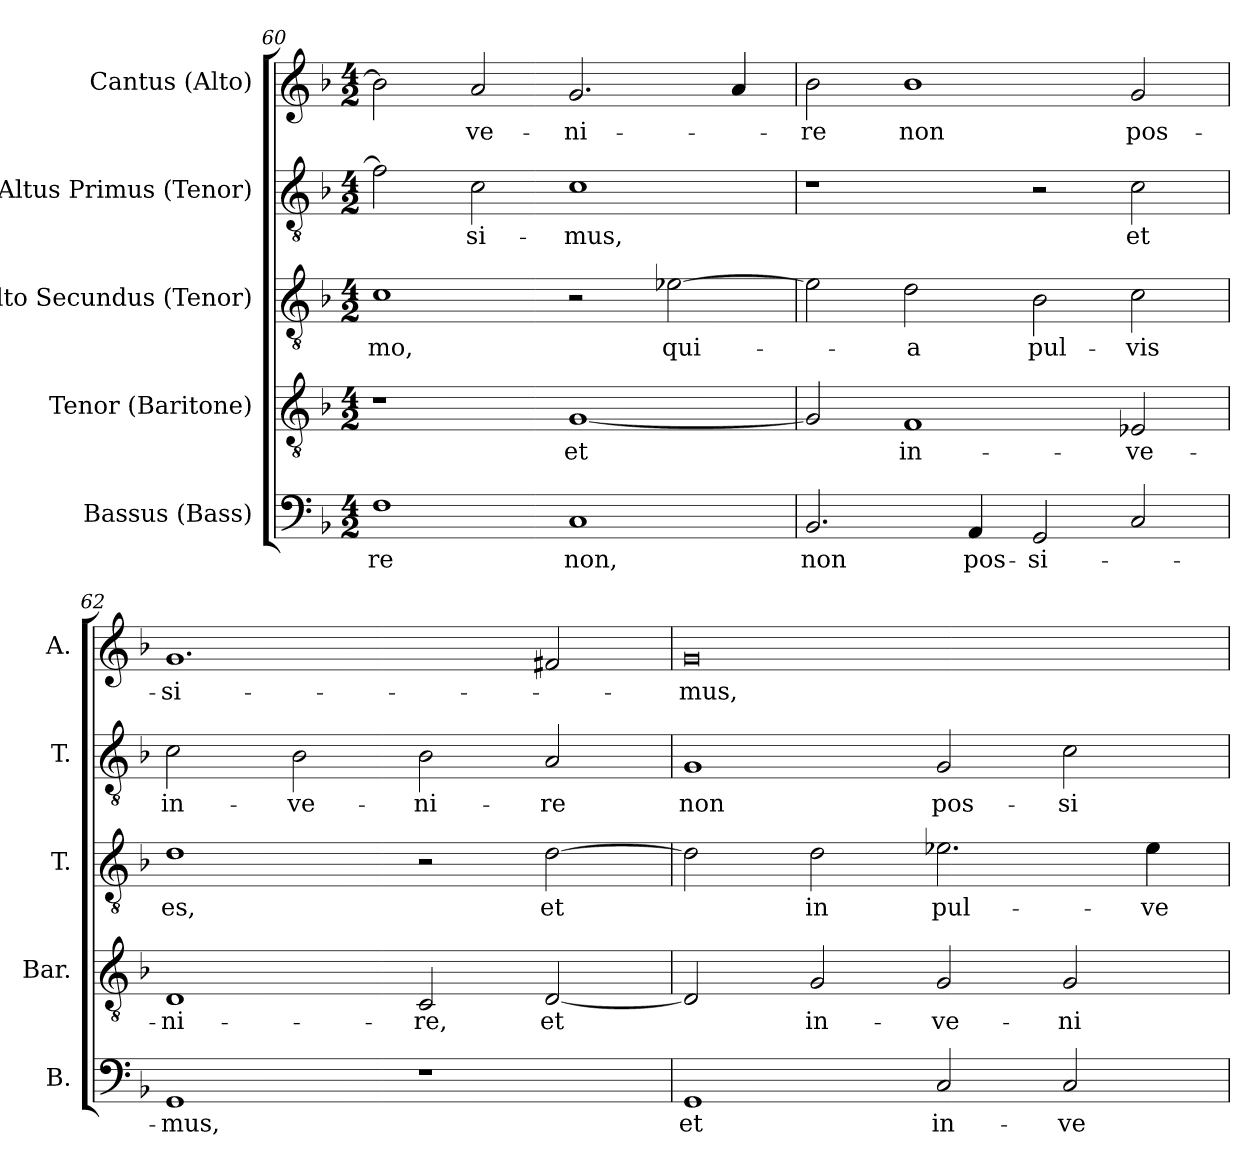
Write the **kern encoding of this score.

**kern	**text	**kern	**text	**kern	**text	**kern	**text	**kern	**text
*part5	*part5	*part4	*part4	*part3	*part3	*part2	*part2	*part1	*part1
*staff5	*staff5	*staff4	*staff4	*staff3	*staff3	*staff2	*staff2	*staff1	*staff1
*I"Bassus (Bass)	*	*I"Tenor (Baritone)	*	*I"Alto Secundus (Tenor)	*	*I"Altus Primus (Tenor)	*	*I"Cantus (Alto)	*
*I'B.	*	*I'Bar.	*	*I'T.	*	*I'T.	*	*I'A.	*
!!LO:PB:g=z
*clefF4	*	*clefGv2	*	*clefGv2	*	*clefGv2	*	*clefG2	*
*	*	*ITrd7c12	*	*ITrd7c12	*	*ITrd7c12	*	*	*
*k[b-]	*	*k[b-]	*	*k[b-]	*	*k[b-]	*	*k[b-]	*
*F:	*	*F:	*	*F:	*	*F:	*	*F:	*
*M4/2	*	*M4/2	*	*M4/2	*	*M4/2	*	*M4/2	*
=60	=60	=60	=60	=60	=60	=60	=60	=60	=60
!	!LO:LY:b:color=#000000	!	!	!	!	!	!	!	!
!	!	!	!	!	!LO:LY:b:color=#000000	!	!	!	!
1Fi	-re	1r	.	1Ci	-mo,	2Fi\]	.	2b-i\]	.
!	!	!	!	!	!	!	!LO:LY:b:color=#000000	!	!
!	!	!	!	!	!	!	!	!	!LO:LY:b:color=#000000
.	.	.	.	.	.	2Ci\	-si-	2ai/	-ve-
!	!LO:LY:b:color=#000000	!	!	!	!	!	!	!	!
!	!	!	!LO:LY:b:color=#000000	!	!	!	!	!	!
!	!	!	!	!	!	!	!LO:LY:b:color=#000000	!	!
!	!	!	!	!	!	!	!	!	!LO:LY:b:color=#000000
1Ci	non,	[1GGi	et	2r	.	1Ci	-mus,	2.gi/	-ni-
!	!	!	!	!	!LO:LY:b:color=#000000	!	!	!	!
.	.	.	.	[2E-Xi\	qui-	.	.	.	.
.	.	.	.	.	.	.	.	4ai/	.
=61	=61	=61	=61	=61	=61	=61	=61	=61	=61
!	!LO:LY:b:color=#000000	!	!	!	!	!	!	!	!
!	!	!	!	!	!	!	!	!	!LO:LY:b:color=#000000
2.BB-i/	non	2GGi/]	.	2E-i\]	.	1r	.	2b-i\	-re
!	!	!	!LO:LY:b:color=#000000	!	!	!	!	!	!
!	!	!	!	!	!LO:LY:b:color=#000000	!	!	!	!
!	!	!	!	!	!	!	!	!	!LO:LY:b:color=#000000
.	.	1FFi	in-	2Di\	-a	.	.	1b-i	non
!	!LO:LY:b:color=#000000	!	!	!	!	!	!	!	!
4AAi/	pos-	.	.	.	.	.	.	.	.
!	!LO:LY:b:color=#000000	!	!	!	!	!	!	!	!
!	!	!	!	!	!LO:LY:b:color=#000000	!	!	!	!
2GGi/	-si-	.	.	2BB-i\	pul-	2r	.	.	.
!	!	!	!LO:LY:b:color=#000000	!	!	!	!	!	!
!	!	!	!	!	!LO:LY:b:color=#000000	!	!	!	!
!	!	!	!	!	!	!	!LO:LY:b:color=#000000	!	!
!	!	!	!	!	!	!	!	!	!LO:LY:b:color=#000000
2Ci/	.	2EE-Xi/	-ve-	2Ci\	-vis	2Ci\	et	2gi/	pos-
=62	=62	=62	=62	=62	=62	=62	=62	=62	=62
!	!LO:LY:b:color=#000000	!	!	!	!	!	!	!	!
!	!	!	!LO:LY:b:color=#000000	!	!	!	!	!	!
!	!	!	!	!	!LO:LY:b:color=#000000	!	!	!	!
!	!	!	!	!	!	!	!LO:LY:b:color=#000000	!	!
!	!	!	!	!	!	!	!	!	!LO:LY:b:color=#000000
1GGi	-mus,	1DDi	-ni-	1Di	es,	2Ci\	in-	1.gi	-si-
!	!	!	!	!	!	!	!LO:LY:b:color=#000000	!	!
.	.	.	.	.	.	2BB-i\	-ve-	.	.
!	!	!	!LO:LY:b:color=#000000	!	!	!	!	!	!
!	!	!	!	!	!	!	!LO:LY:b:color=#000000	!	!
1r	.	2CCi/	-re,	2r	.	2BB-i\	-ni-	.	.
!	!	!	!LO:LY:b:color=#000000	!	!	!	!	!	!
!	!	!	!	!	!LO:LY:b:color=#000000	!	!	!	!
!	!	!	!	!	!	!	!LO:LY:b:color=#000000	!	!
.	.	[2DDi/	et	[2Di\	et	2AAi/	-re	2f#Xi/	.
=63	=63	=63	=63	=63	=63	=63	=63	=63	=63
!	!LO:LY:b:color=#000000	!	!	!	!	!	!	!	!
!	!	!	!	!	!	!	!LO:LY:b:color=#000000	!	!
!	!	!	!	!	!	!	!	!	!LO:LY:b:color=#000000
1GGi	et	2DDi/]	.	2Di\]	.	1GGi	non	0gi	-mus,
!	!	!	!LO:LY:b:color=#000000	!	!	!	!	!	!
!	!	!	!	!	!LO:LY:b:color=#000000	!	!	!	!
.	.	2GGi/	in-	2Di\	in	.	.	.	.
!	!LO:LY:b:color=#000000	!	!	!	!	!	!	!	!
!	!	!	!LO:LY:b:color=#000000	!	!	!	!	!	!
!	!	!	!	!	!LO:LY:b:color=#000000	!	!	!	!
!	!	!	!	!	!	!	!LO:LY:b:color=#000000	!	!
2Ci/	in-	2GGi/	-ve-	2.E-Xi\	pul-	2GGi/	pos-	.	.
!	!LO:LY:b:color=#000000	!	!	!	!	!	!	!	!
!	!	!	!LO:LY:b:color=#000000	!	!	!	!	!	!
!	!	!	!	!	!	!	!LO:LY:b:color=#000000	!	!
2Ci/	-ve-	2GGi/	-ni-	.	.	2Ci\	-si-	.	.
!	!	!	!	!	!LO:LY:b:color=#000000	!	!	!	!
.	.	.	.	4E-i\	-ve-	.	.	.	.
=	=	=	=	=	=	=	=	=	=
*-	*-	*-	*-	*-	*-	*-	*-	*-	*-
